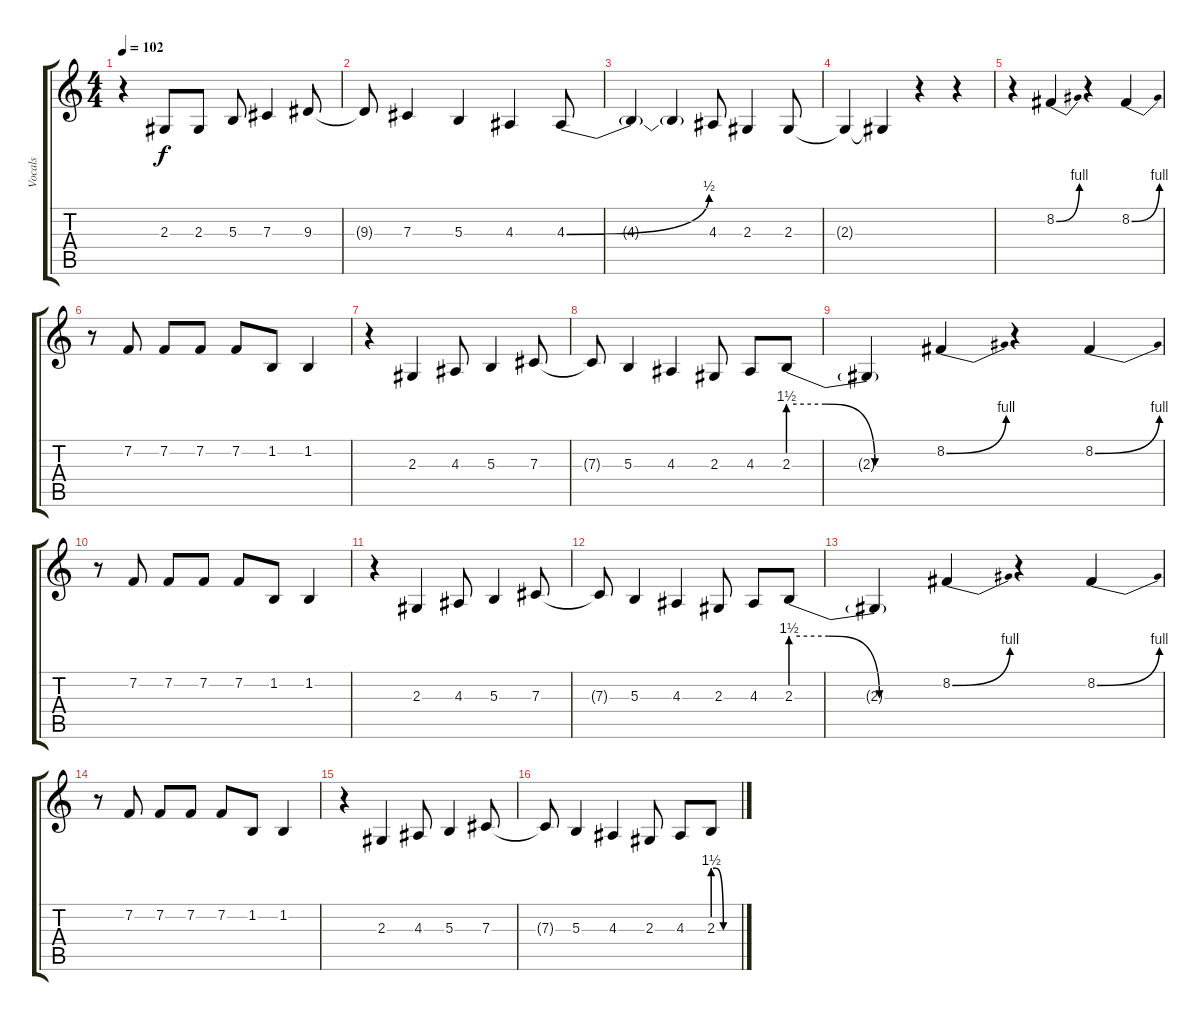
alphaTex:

\track ("Vocals" "Vocals") {instrument ocarina}
\staff {score tabs}
\tuning (Eb4 Bb3 Gb3 Db3 Ab2 Db2) {hide}
\ts (4 4)
\tempo 102
\clef g2
\ks c
r.4{dy f} 2.3.8 2.3.8 5.3.8 7.3.4 9.3.8 |
9.3{t}.8 7.3.4 5.3.4 4.3.4 4.3{be (bend 0 0 60 2)}.8 |
4.3{t}.4 4.3{t}.4 4.3.8 2.3.4 2.3.8 |
2.3{t}.4 2.3{t}.4 r.4 r.4 |
r.4 8.2{be (bend 0 0 60 4)}.4 r.4 8.2{be (bend 0 0 60 4)}.4 |
r.8 7.2.8 7.2.8 7.2.8 7.2.8 1.2.8 1.2.4 |
r.4 2.3.4 4.3.8 5.3.4 7.3.8 |
7.3{t}.8 5.3.4 4.3.4 2.3.8 4.3.8 2.3{be (custom 0 6 15 6 35 0 60 0)}.8 |
2.3{t}.4 8.2{be (bend 0 0 60 4)}.4 r.4 8.2{be (bend 0 0 60 4)}.4 |
r.8 7.2.8 7.2.8 7.2.8 7.2.8 1.2.8 1.2.4 |
r.4 2.3.4 4.3.8 5.3.4 7.3.8 |
7.3{t}.8 5.3.4 4.3.4 2.3.8 4.3.8 2.3{be (custom 0 6 15 6 35 0 60 0)}.8 |
2.3{t}.4 8.2{be (bend 0 0 60 4)}.4 r.4 8.2{be (bend 0 0 60 4)}.4 |
r.8 7.2.8 7.2.8 7.2.8 7.2.8 1.2.8 1.2.4 |
r.4 2.3.4 4.3.8 5.3.4 7.3.8 |
7.3{t}.8 5.3.4 4.3.4 2.3.8 4.3.8 2.3{be (custom 0 6 5 6 25 0 60 0)}.8
